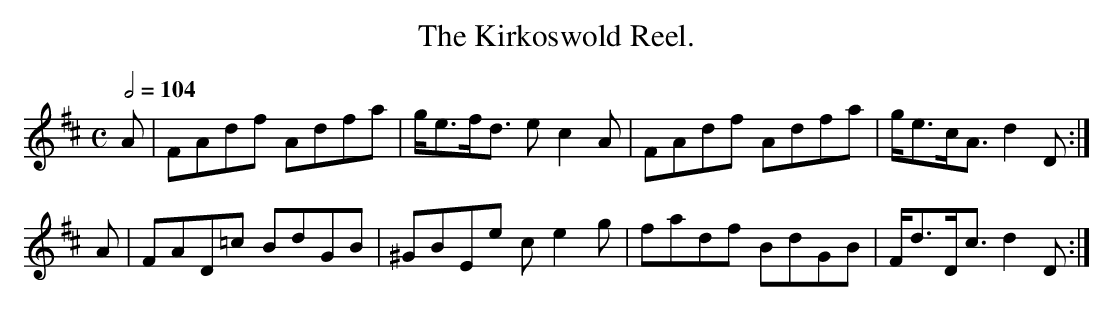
X:1
T:The Kirkoswold Reel.
M:C
L:1/8
Q:1/2=104
K:D
A|FAdf  Adfa| g<ef<d ec2A|FAdf Adfa|g<ec<A d2D:|
A|FAD=c BdGB|^GBEe  ce2g|fadf BdGB|F<dD<c d2D:|
